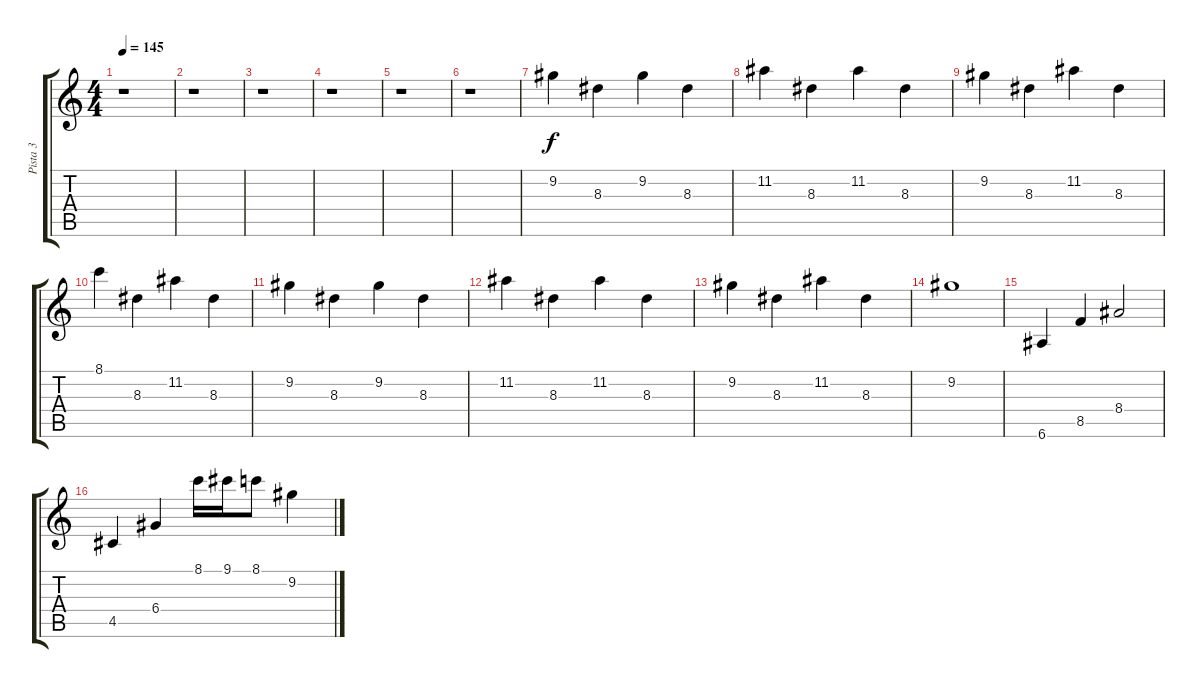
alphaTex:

\track ("Pista 3" "Pista 3") {instrument distortionguitar}
\staff {score tabs}
\tuning (E4 B3 G3 D3 A2 E2) {hide}
\ts (4 4)
\tempo 145
\clef g2
\ks c
r.1{dy f} |
r.1 |
r.1 |
r.1 |
r.1 |
r.1 |
9.2.4{instrument distortionguitar} 8.3.4 9.2.4 8.3.4 |
11.2.4 8.3.4 11.2.4 8.3.4 |
9.2.4 8.3.4 11.2.4 8.3.4 |
8.1.4 8.3.4 11.2.4 8.3.4 |
9.2.4 8.3.4 9.2.4 8.3.4 |
11.2.4 8.3.4 11.2.4 8.3.4 |
9.2.4 8.3.4 11.2.4 8.3.4 |
9.2.1 |
6.6.4 8.5.4 8.4.2 |
4.5.4 6.4.4 8.1.16 9.1.16 8.1.8 9.2.4
